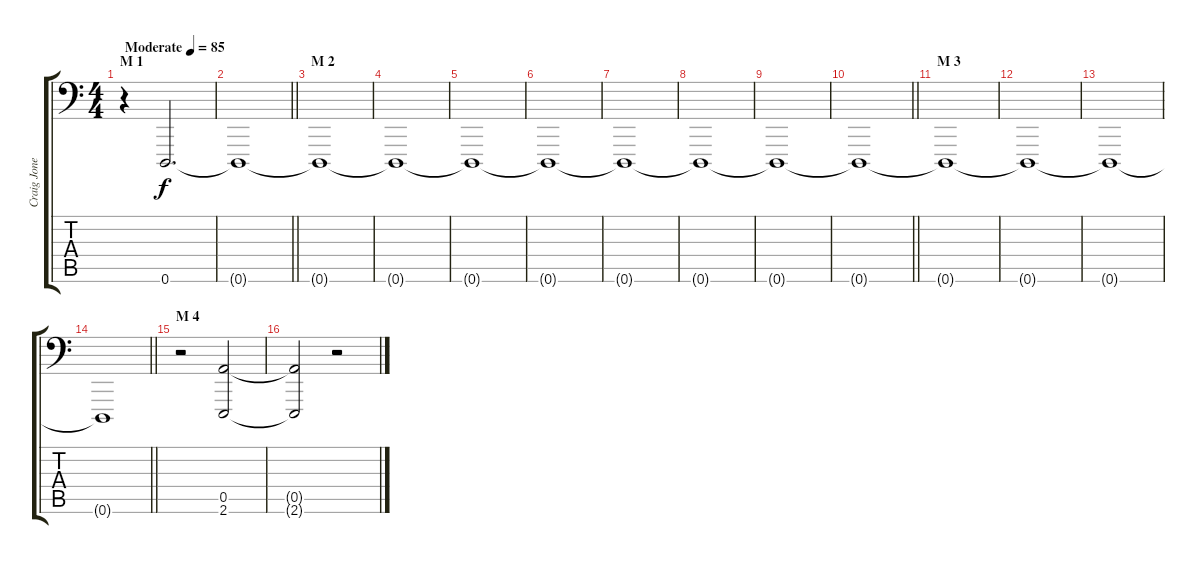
\track ("Craig Jones" "Craig Jone") {instrument lead3calliope}
\staff {score tabs}
\tuning (E5 B3 G3 D3 A2 D1) {hide}
\ts (4 4)
\section ("" "M 1")
\tempo (85 "Moderate")
\clef f4
\ks c
r.4{dy f volume 0 instrument lead3calliope} 0.6.2{d volume 12} |
\barLineRight lightlight
0.6{t}.1 |
\section ("" "M 2")
0.6{t}.1 |
0.6{t}.1 |
0.6{t}.1 |
0.6{t}.1 |
0.6{t}.1 |
0.6{t}.1 |
0.6{t}.1 |
\barLineRight lightlight
0.6{t}.1 |
\section ("" "M 3")
0.6{t}.1 |
0.6{t}.1 |
0.6{t}.1{volume 0} |
\barLineRight lightlight
0.6{t}.1 |
\section ("" "M 4")
r.2{volume 0 instrument blownbottle} (0.5 2.6).2{volume 16} |
(0.5{t} 2.6{t}).2{volume 0} r.2
